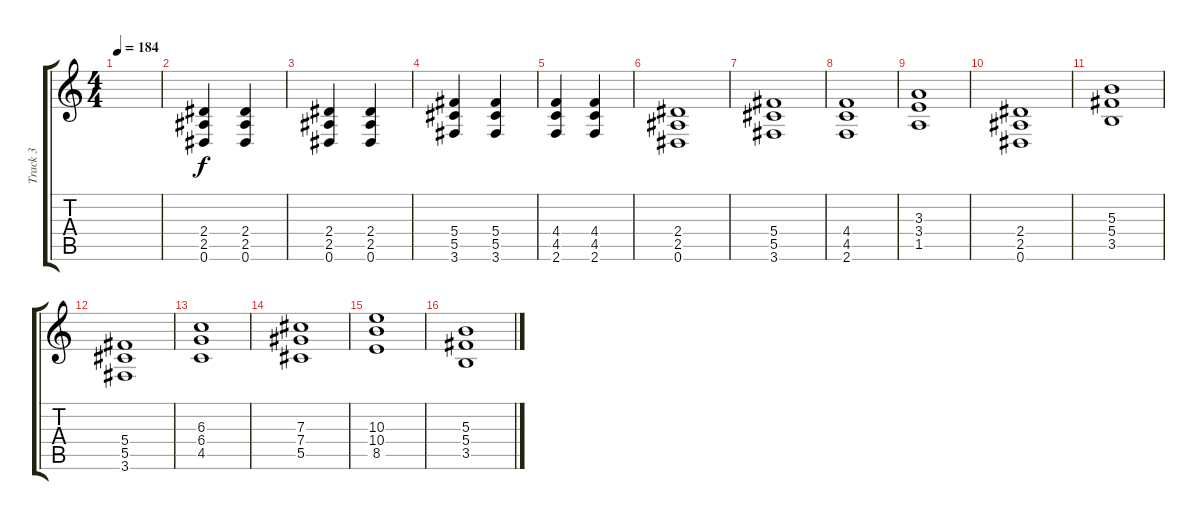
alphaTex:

\track ("Track 3" "Track 3") {instrument distortionguitar}
\staff {score tabs}
\tuning (Eb4 Bb3 Gb3 Db3 Ab2 Eb2) {hide}
\ts (4 4)
\tempo 184
\clef g2
\ks c
|
(2.4 2.5 0.6).4 (2.4 2.5 0.6).4 |
(2.4 2.5 0.6).4 (2.4 2.5 0.6).4 |
(5.4 5.5 3.6).4 (5.4 5.5 3.6).4 |
(4.4 4.5 2.6).4 (4.4 4.5 2.6).4 |
(2.4 2.5 0.6).1 |
(5.4 5.5 3.6).1 |
(4.4 4.5 2.6).1 |
(3.3 3.4 1.5).1 |
(2.4 2.5 0.6).1 |
(5.3 5.4 3.5).1 |
(5.4 5.5 3.6).1 |
(6.3 6.4 4.5).1 |
(7.3 7.4 5.5).1 |
(10.3 10.4 8.5).1 |
(5.3 5.4 3.5).1
